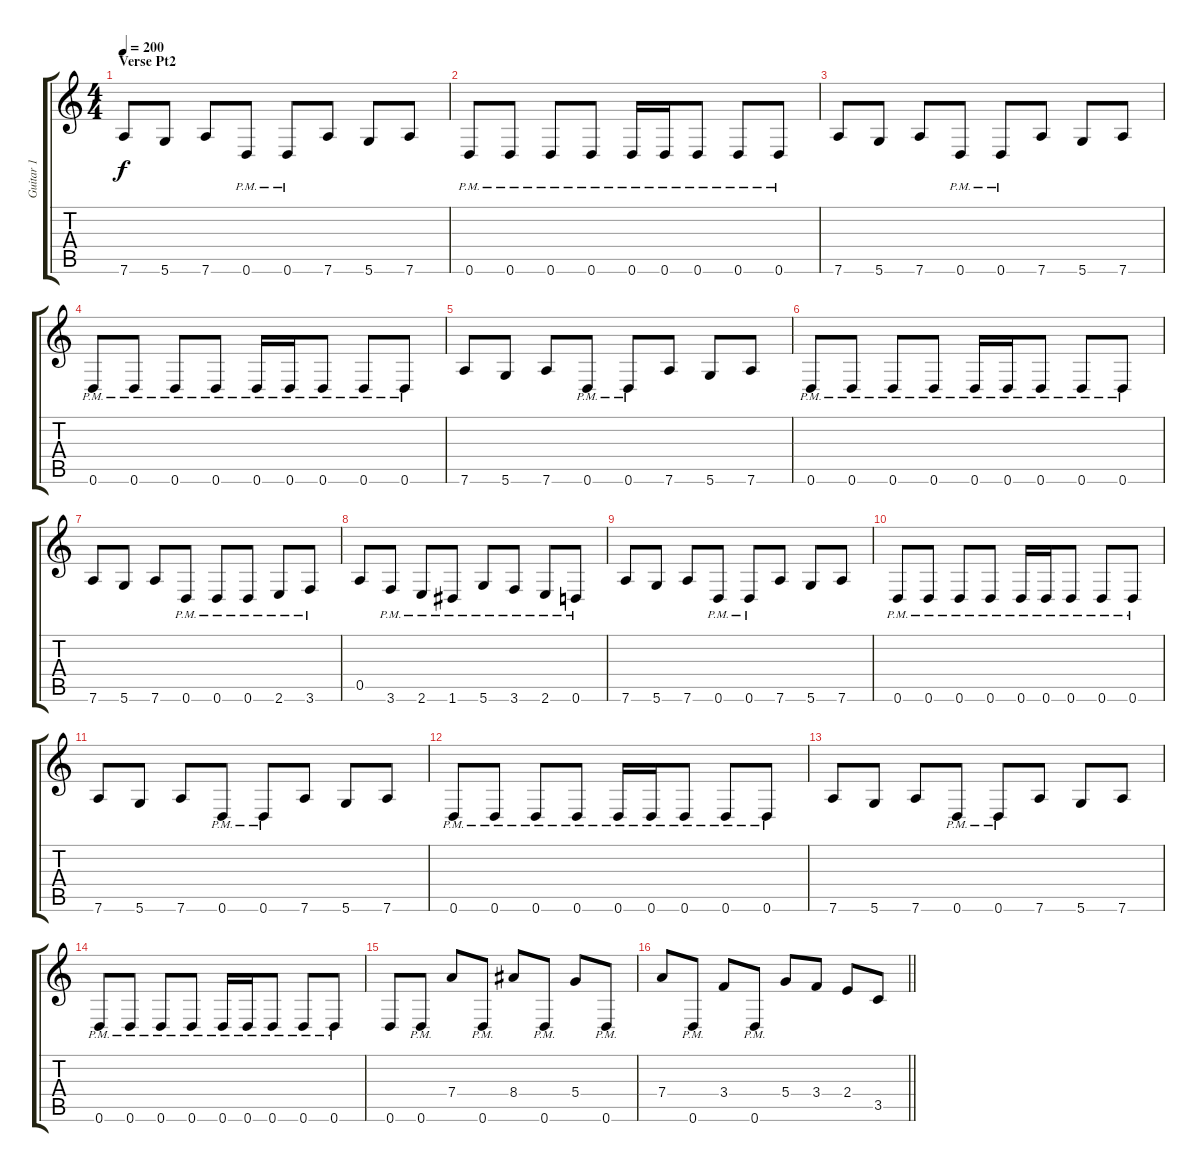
\track ("Guitar 1" "Guitar 1") {instrument distortionguitar}
\staff {score tabs}
\tuning (E4 B3 G3 D3 A2 D2) {hide}
\ts (4 4)
\section ("" "Verse Pt2")
\tempo 200
\clef g2
\ks c
7.6.8{dy f volume 13} 5.6.8 7.6.8 0.6{pm}.8 0.6{pm}.8 7.6.8 5.6.8 7.6.8 |
0.6{pm}.8 0.6{pm}.8 0.6{pm}.8 0.6{pm}.8 0.6{pm}.16 0.6{pm}.16 0.6{pm}.8 0.6{pm}.8 0.6{pm}.8 |
7.6.8 5.6.8 7.6.8 0.6{pm}.8 0.6{pm}.8 7.6.8 5.6.8 7.6.8 |
0.6{pm}.8 0.6{pm}.8 0.6{pm}.8 0.6{pm}.8 0.6{pm}.16 0.6{pm}.16 0.6{pm}.8 0.6{pm}.8 0.6{pm}.8 |
7.6.8 5.6.8 7.6.8 0.6{pm}.8 0.6{pm}.8 7.6.8 5.6.8 7.6.8 |
0.6{pm}.8 0.6{pm}.8 0.6{pm}.8 0.6{pm}.8 0.6{pm}.16 0.6{pm}.16 0.6{pm}.8 0.6{pm}.8 0.6{pm}.8 |
7.6.8 5.6.8 7.6.8 0.6{pm}.8 0.6{pm}.8 0.6{pm}.8 2.6{pm}.8 3.6{pm}.8 |
0.5.8 3.6{pm}.8 2.6{pm}.8 1.6{pm}.8 5.6{pm}.8 3.6{pm}.8 2.6{pm}.8 0.6{pm}.8 |
7.6.8 5.6.8 7.6.8 0.6{pm}.8 0.6{pm}.8 7.6.8 5.6.8 7.6.8 |
0.6{pm}.8 0.6{pm}.8 0.6{pm}.8 0.6{pm}.8 0.6{pm}.16 0.6{pm}.16 0.6{pm}.8 0.6{pm}.8 0.6{pm}.8 |
7.6.8 5.6.8 7.6.8 0.6{pm}.8 0.6{pm}.8 7.6.8 5.6.8 7.6.8 |
0.6{pm}.8 0.6{pm}.8 0.6{pm}.8 0.6{pm}.8 0.6{pm}.16 0.6{pm}.16 0.6{pm}.8 0.6{pm}.8 0.6{pm}.8 |
7.6.8 5.6.8 7.6.8 0.6{pm}.8 0.6{pm}.8 7.6.8 5.6.8 7.6.8 |
0.6{pm}.8 0.6{pm}.8 0.6{pm}.8 0.6{pm}.8 0.6{pm}.16 0.6{pm}.16 0.6{pm}.8 0.6{pm}.8 0.6{pm}.8 |
0.6.8 0.6{pm}.8 7.4.8 0.6{pm}.8 8.4.8 0.6{pm}.8 5.4.8 0.6{pm}.8 |
\barLineRight lightlight
7.4.8 0.6{pm}.8 3.4.8 0.6{pm}.8 5.4.8 3.4.8 2.4.8 3.5.8
